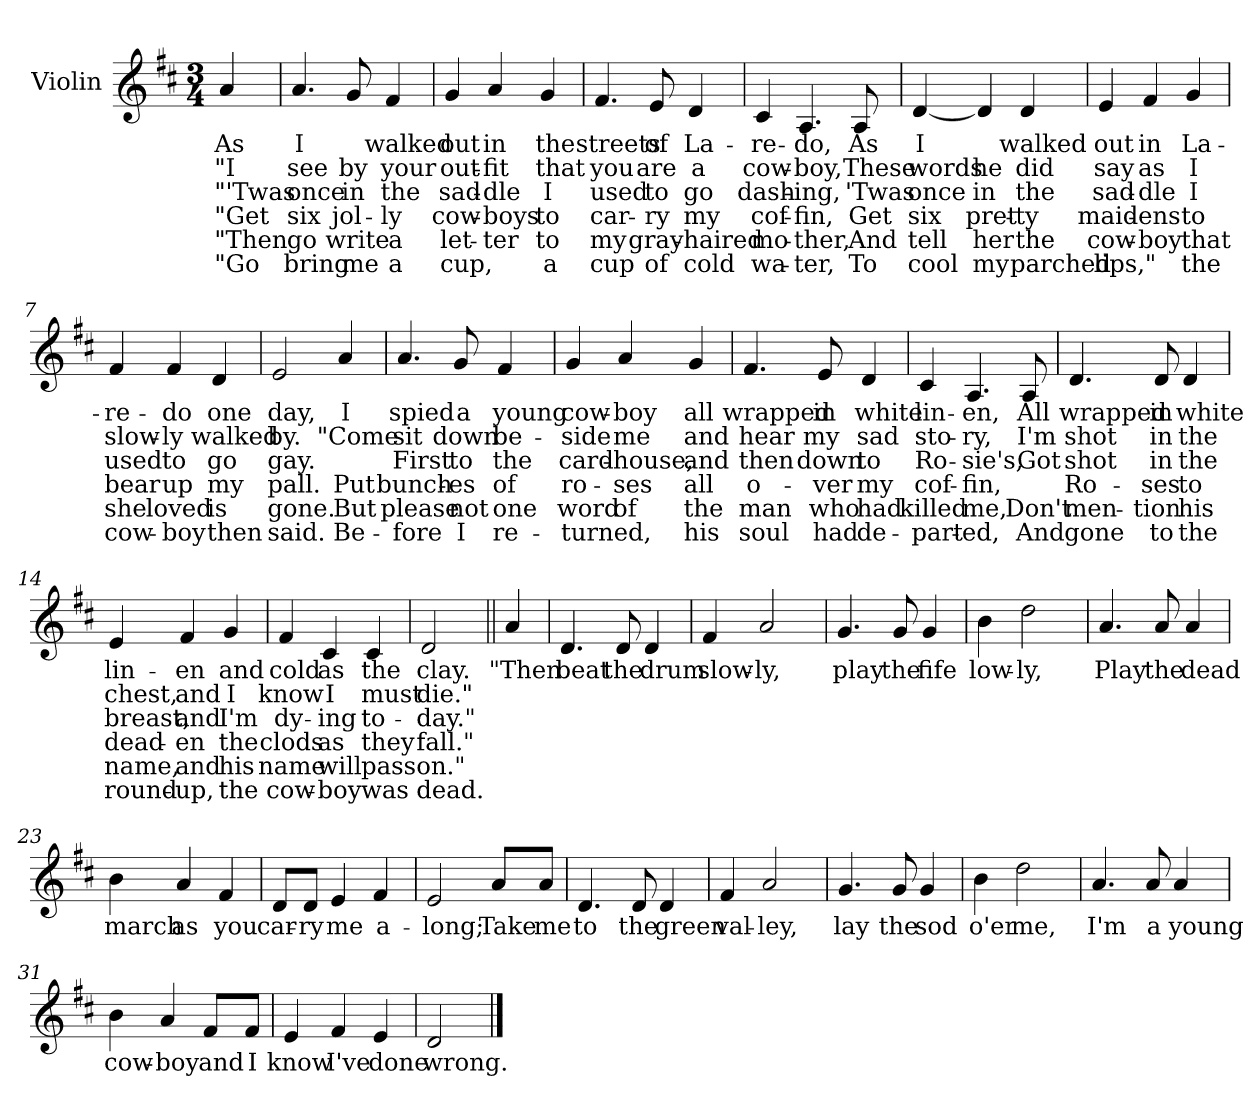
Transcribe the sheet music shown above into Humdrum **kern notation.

**kern	**text	**text	**text	**text	**text	**text
*part1	*part1	*part1	*part1	*part1	*part1	*part1
*staff1	*staff1	*staff1	*staff1	*staff1	*staff1	*staff1
*I"Violin	*	*	*	*	*	*
*I'Vln	*	*	*	*	*	*
*clefG2	*	*	*	*	*	*
*k[f#c#]	*	*	*	*	*	*
*D:	*	*	*	*	*	*
*M3/4	*	*	*	*	*	*
=	=	=	=	=	=	=
4a/	As	"I	"'Twas	"Get	"Then	"Go
=1	=1	=1	=1	=1	=1	=1
4.a/	I	see	once	six	go	bring
8g/	.	by	in	jol-	write	me
4f#/	walked	your	the	-ly	a	a
=2	=2	=2	=2	=2	=2	=2
4g/	out	out-	sad-	cow-	let-	cup,
4a/	in	-fit	-dle	-boys	-ter	.
4g/	the	that	I	to	to	a
=3	=3	=3	=3	=3	=3	=3
4.f#/	streets	you	used	car-	my	cup
8e/	of	are	to	-ry	gray-	of
4d/	La-	a	go	my	-haired	cold
=4	=4	=4	=4	=4	=4	=4
4c#/	-re-	cow-	dash-	cof-	mo-	wa-
4.A/	-do,	-boy,	-ing,	-fin,	-ther,	-ter,
8A/	As	These	'Twas	Get	And	To
!!LO:LB:g=z
=5	=5	=5	=5	=5	=5	=5
[4d/	I	words	once	six	tell	cool
4d/]	.	he	in	pret-	her	my
4d/	walked	did	the	-ty	the	parched
=6	=6	=6	=6	=6	=6	=6
4e/	out	say	sad-	maid-	cow-	lips,"
4f#/	in	as	-dle	-ens	-boy	.
4g/	La-	I	I	to	that	the
=7	=7	=7	=7	=7	=7	=7
4f#/	-re-	slow-	used	bear	she	cow-
4f#/	-do	-ly	to	up	loved	-boy
4d/	one	walked	go	my	is	then
=8	=8	=8	=8	=8	=8	=8
2e/	day,	by.	gay.	pall.	gone.	said.
4a/	I	"Come	.	Put	But	Be-
!!LO:LB:g=z
=9	=9	=9	=9	=9	=9	=9
4.a/	spied	sit	First	bunch-	please	-fore
8g/	a	down	to	-es	not	I
4f#/	young	be-	the	of	one	re-
=10	=10	=10	=10	=10	=10	=10
4g/	cow-	-side	card-	ro-	word	-turned,
4a/	-boy	me	-house,	-ses	of	.
4g/	all	and	and	all	the	his
=11	=11	=11	=11	=11	=11	=11
4.f#/	wrapped	hear	then	o-	man	soul
8e/	in	my	down	-ver	who	had
4d/	white	sad	to	my	had	de-
=12	=12	=12	=12	=12	=12	=12
4c#/	lin-	sto-	Ro-	cof-	killed	-part-
4.A/	-en,	-ry,	-sie's,	-fin,	me,	-ed,
8A/	All	I'm	Got	.	Don't	And
!!LO:LB:g=z
=13	=13	=13	=13	=13	=13	=13
4.d/	wrapped	shot	shot	Ro-	men-	gone
8d/	in	in	in	-ses	-tion	to
4d/	white	the	the	to	his	the
=14	=14	=14	=14	=14	=14	=14
4e/	lin-	chest,	breast,	dead-	name,	round-
4f#/	-en	and	and	-en	and	-up,
4g/	and	I	I'm	the	his	the
=15	=15	=15	=15	=15	=15	=15
4f#/	cold	know	dy-	clods	name	cow-
4c#/	as	I	-ing	as	will	-boy
4c#/	the	must	to-	they	pass	was
=16	=16	=16	=16	=16	=16	=16
2d/	clay.	die."	-day."	fall."	on."	dead.
!!LO:LB:g=z
=17||	=17||	=17||	=17||	=17||	=17||	=17||
4a/	"Then	.	.	.	.	.
=18	=18	=18	=18	=18	=18	=18
4.d/	beat	.	.	.	.	.
8d/	the	.	.	.	.	.
4d/	drum	.	.	.	.	.
=19	=19	=19	=19	=19	=19	=19
4f#/	slow-	.	.	.	.	.
2a/	-ly,	.	.	.	.	.
=20	=20	=20	=20	=20	=20	=20
4.g/	play	.	.	.	.	.
8g/	the	.	.	.	.	.
4g/	fife	.	.	.	.	.
=21	=21	=21	=21	=21	=21	=21
4b\	low-	.	.	.	.	.
2dd\	-ly,	.	.	.	.	.
!!LO:PB:g=z
=22	=22	=22	=22	=22	=22	=22
4.a/	Play	.	.	.	.	.
8a/	the	.	.	.	.	.
4a/	dead	.	.	.	.	.
=23	=23	=23	=23	=23	=23	=23
4b\	march	.	.	.	.	.
4a/	as	.	.	.	.	.
4f#/	you	.	.	.	.	.
=24	=24	=24	=24	=24	=24	=24
8d/L	car-	.	.	.	.	.
8d/J	-ry	.	.	.	.	.
4e/	me	.	.	.	.	.
4f#/	a-	.	.	.	.	.
=25	=25	=25	=25	=25	=25	=25
2e/	-long;	.	.	.	.	.
8a/L	Take	.	.	.	.	.
8a/J	me	.	.	.	.	.
!!LO:LB:g=z
=26	=26	=26	=26	=26	=26	=26
4.d/	to	.	.	.	.	.
8d/	the	.	.	.	.	.
4d/	green	.	.	.	.	.
=27	=27	=27	=27	=27	=27	=27
4f#/	val-	.	.	.	.	.
2a/	-ley,	.	.	.	.	.
=28	=28	=28	=28	=28	=28	=28
4.g/	lay	.	.	.	.	.
8g/	the	.	.	.	.	.
4g/	sod	.	.	.	.	.
=29	=29	=29	=29	=29	=29	=29
4b\	o'er	.	.	.	.	.
2dd\	me,	.	.	.	.	.
!!LO:LB:g=z
=30	=30	=30	=30	=30	=30	=30
4.a/	I'm	.	.	.	.	.
8a/	a	.	.	.	.	.
4a/	young	.	.	.	.	.
=31	=31	=31	=31	=31	=31	=31
4b\	cow-	.	.	.	.	.
4a/	-boy	.	.	.	.	.
8f#/L	and	.	.	.	.	.
8f#/J	I	.	.	.	.	.
=32	=32	=32	=32	=32	=32	=32
4e/	know	.	.	.	.	.
4f#/	I've	.	.	.	.	.
4e/	done	.	.	.	.	.
=33	=33	=33	=33	=33	=33	=33
2d/	wrong.	.	.	.	.	.
==	==	==	==	==	==	==
*-	*-	*-	*-	*-	*-	*-
